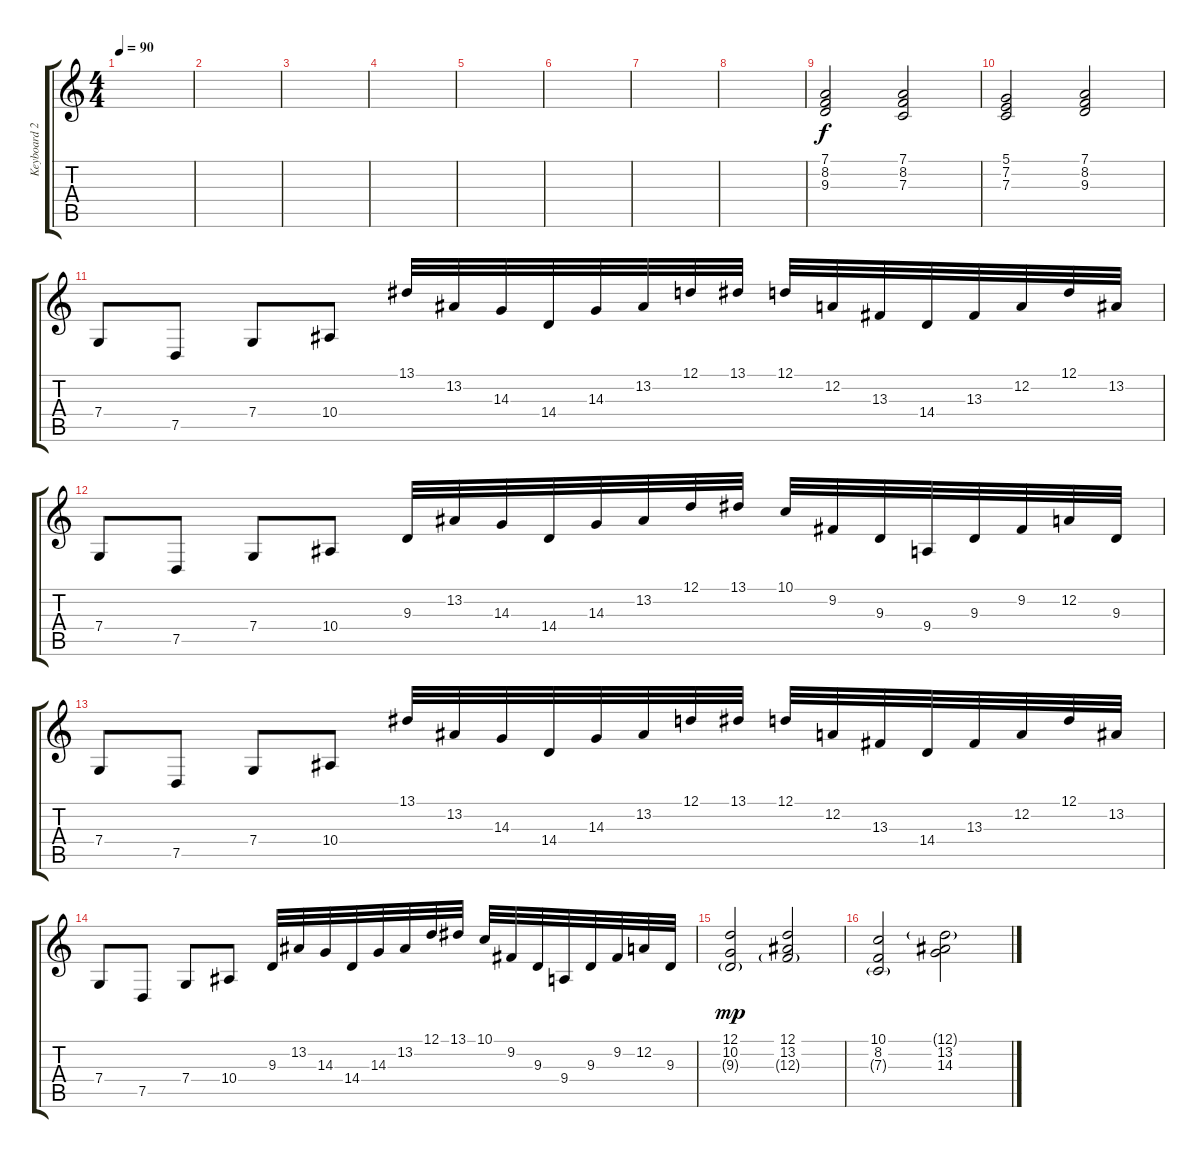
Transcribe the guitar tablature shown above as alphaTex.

\track ("Keyboard 2" "Keyboard 2") {instrument stringensemble1}
\staff {score tabs}
\tuning (D4 A3 F3 C3 G2 D2) {hide}
\ts (4 4)
\tempo 90
\clef g2
\ks c
|
|
|
|
|
|
|
|
(7.1 8.2 9.3).2{dy f volume 10} (7.1 8.2 7.3).2 |
(5.1 7.2 7.3).2 (7.1 8.2 9.3).2 |
7.4.8{volume 11 instrument stringensemble1} 7.5.8 7.4.8 10.4.8 13.1.32 13.2.32 14.3.32 14.4.32 14.3.32 13.2.32 12.1.32 13.1.32 12.1.32 12.2.32 13.3.32 14.4.32 13.3.32 12.2.32 12.1.32 13.2.32 |
7.4.8 7.5.8 7.4.8 10.4.8 9.3.32 13.2.32 14.3.32 14.4.32 14.3.32 13.2.32 12.1.32 13.1.32 10.1.32 9.2.32 9.3.32 9.4.32 9.3.32 9.2.32 12.2.32 9.3.32 |
7.4.8 7.5.8 7.4.8 10.4.8 13.1.32 13.2.32 14.3.32 14.4.32 14.3.32 13.2.32 12.1.32 13.1.32 12.1.32 12.2.32 13.3.32 14.4.32 13.3.32 12.2.32 12.1.32 13.2.32 |
7.4.8 7.5.8 7.4.8 10.4.8 9.3.32 13.2.32 14.3.32 14.4.32 14.3.32 13.2.32 12.1.32 13.1.32 10.1.32 9.2.32 9.3.32 9.4.32 9.3.32 9.2.32 12.2.32 9.3.32 |
(12.1 10.2 9.3{g}).2{dy mp volume 10} (12.1 13.2 12.3{g}).2 |
(10.1 8.2 7.3{g}).2 (12.1{g} 13.2 14.3).2
